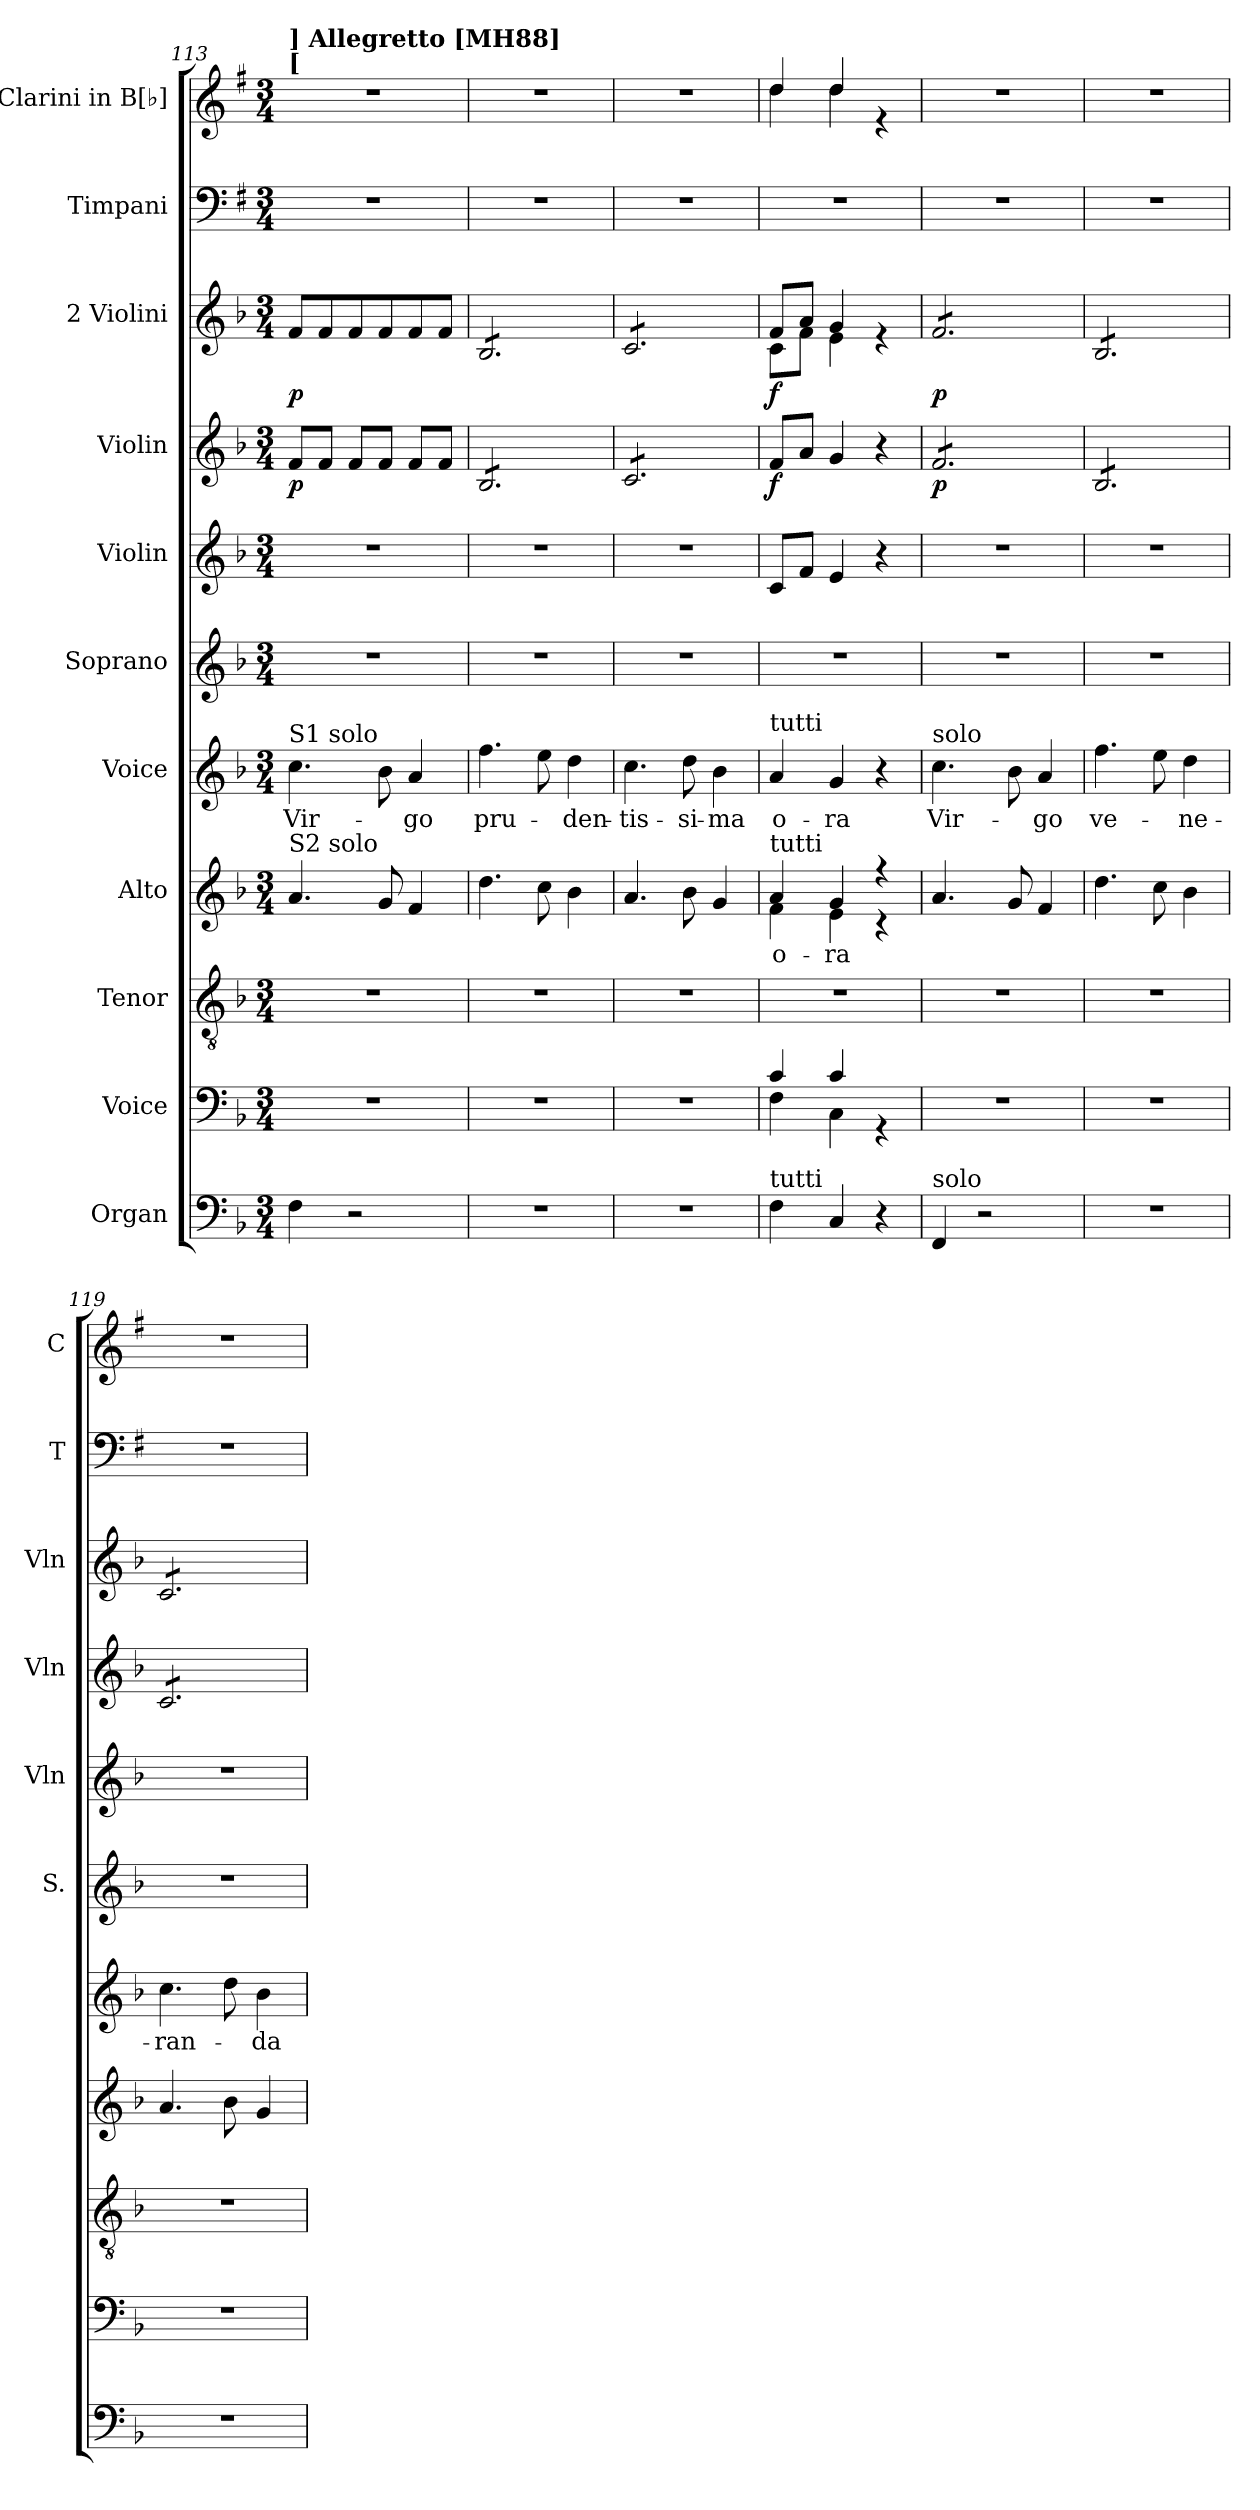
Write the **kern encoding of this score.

**kern	**kern	**kern	**kern	**text	**kern	**text	**kern	**kern	**kern	**dynam	**kern	**dynam	**kern	**kern
*part11	*part10	*part9	*part8	*part8	*part7	*part7	*part6	*part5	*part4	*part4	*part3	*part3	*part2	*part1
*staff11	*staff10	*staff9	*staff8	*staff8	*staff7	*staff7	*staff6	*staff5	*staff4	*staff4	*staff3	*staff3	*staff2	*staff1
*I"Organ	*I"Voice	*I"Tenor	*I"Alto	*	*I"Voice	*	*I"Soprano	*I"Violin	*I"Violin	*	*I"2 Violini	*	*I"Timpani	*I"Clarini in B[♭]
*	*	*	*	*	*	*	*I'S.	*I'Vln	*I'Vln	*	*I'Vln	*	*I'T	*I'C
*clefF4	*clefF4	*clefGv2	*clefG2	*	*clefG2	*	*clefG2	*clefG2	*clefG2	*	*clefG2	*	*clefF4	*clefG2
*	*	*	*	*	*	*	*	*	*	*	*	*	*ITrd1c2	*ITrd1c2
*k[b-]	*k[b-]	*k[b-]	*k[b-]	*	*k[b-]	*	*k[b-]	*k[b-]	*k[b-]	*	*k[b-]	*	*k[b-]	*k[b-]
*M3/4	*M3/4	*M3/4	*M3/4	*	*M3/4	*	*M3/4	*M3/4	*M3/4	*	*M3/4	*	*M3/4	*M3/4
*MM100	*MM100	*MM100	*MM100	*	*MM100	*	*MM100	*MM100	*MM100	*	*MM100	*	*MM100	*MM100
=113	=113	=113	=113	=113	=113	=113	=113	=113	=113	=113	=113	=113	=113	=113
!	!	!	!	!	!	!	!	!	!	!	!	!	!	!LO:TX:a:B:t=[
!	!	!	!	!	!	!	!	!	!	!	!	!	!	!LO:TX:a:B:t=] Allegretto [MH88]
!	!	!	!	!	!LO:TX:a:t=S1 solo	!	!	!	!	!	!	!	!	!
!	!	!	!LO:TX:a:t=S2 solo	!	!	!	!	!	!	!	!	!	!	!
!	!	!	!	!	!	!LO:LY:b	!	!	!	!LO:DY:b	!	!LO:DY:b	!	!
4F\	2.r	2.r	4.a/	.	4.cc\	Vir-	2.r	2.r	8f/L	p	8f/L	p	2.r	2.r
.	.	.	.	.	.	.	.	.	8f/J	.	8f/	.	.	.
2r	.	.	.	.	.	.	.	.	8f/L	.	8f/	.	.	.
.	.	.	8g/	.	8b-\	.	.	.	8f/J	.	8f/	.	.	.
!	!	!	!	!	!	!LO:LY:b	!	!	!	!	!	!	!	!
.	.	.	4f/	.	4a/	-go	.	.	8f/L	.	8f/	.	.	.
.	.	.	.	.	.	.	.	.	8f/J	.	8f/J	.	.	.
!!LO:LB:g=z
=114	=114	=114	=114	=114	=114	=114	=114	=114	=114	=114	=114	=114	=114	=114
!	!	!	!	!	!	!LO:LY:b	!	!	!	!	!	!	!	!
*	*	*	*	*	*	*	*	*	*tremolo	*	*	*	*	*
*	*	*	*	*	*	*	*	*	*	*	*tremolo	*	*	*
2.r	2.r	2.r	4.dd\	.	4.ff\	pru-	2.r	2.r	8B-/L	.	8B-/L	.	2.r	2.r
.	.	.	.	.	.	.	.	.	8B-/	.	8B-/	.	.	.
.	.	.	.	.	.	.	.	.	8B-/	.	8B-/	.	.	.
.	.	.	8cc\	.	8ee\	.	.	.	8B-/	.	8B-/	.	.	.
!	!	!	!	!	!	!LO:LY:b	!	!	!	!	!	!	!	!
.	.	.	4b-\	.	4dd\	-den-	.	.	8B-/	.	8B-/	.	.	.
.	.	.	.	.	.	.	.	.	8B-/J	.	8B-/J	.	.	.
=115	=115	=115	=115	=115	=115	=115	=115	=115	=115	=115	=115	=115	=115	=115
!	!	!	!	!	!	!LO:LY:b	!	!	!	!	!	!	!	!
2.r	2.r	2.r	4.a/	.	4.cc\	-tis-	2.r	2.r	8c/L	.	8c/L	.	2.r	2.r
.	.	.	.	.	.	.	.	.	8c/	.	8c/	.	.	.
.	.	.	.	.	.	.	.	.	8c/	.	8c/	.	.	.
!	!	!	!	!	!	!LO:LY:b	!	!	!	!	!	!	!	!
.	.	.	8b-\	.	8dd\	-si-	.	.	8c/	.	8c/	.	.	.
!	!	!	!	!	!	!LO:LY:b	!	!	!	!	!	!	!	!
.	.	.	4g/	.	4b-\	-ma	.	.	8c/	.	8c/	.	.	.
.	.	.	.	.	.	.	.	.	8c/J	.	8c/J	.	.	.
*	*	*	*	*	*	*	*	*	*	*	*Xtremolo	*	*	*
*	*	*	*	*	*	*	*	*	*Xtremolo	*	*	*	*	*
=116	=116	=116	=116	=116	=116	=116	=116	=116	=116	=116	=116	=116	=116	=116
*	*^	*	*^	*	*	*	*	*	*	*	*	*	*	*
!	!	!	!	!	!	!	!LO:TX:a:t=tutti	!	!	!	!	!	!	!	!	!
!	!	!	!	!LO:TX:a:t=tutti	!	!	!	!	!	!	!	!	!	!	!	!
!LO:TX:a:t=tutti	!	!	!	!	!	!	!	!	!	!	!	!	!	!	!	!
!	!	!	!	!	!	!LO:LY:b	!	!LO:LY:b	!	!	!	!LO:DY:b	!	!LO:DY:b	!	!
*	*	*	*	*	*	*	*	*	*	*	*	*	*^	*	*	*^
4F\	4c/	4F\	2.r	4a/	4f\	o-	4a/	o-	2.r	8c/L	8f/L	f	8f/L	8c\L	f	2.r	4cc/	4cc\
.	.	.	.	.	.	.	.	.	.	8f/J	8a/J	.	8a/J	8f\J	.	.	.	.
!	!	!	!	!	!	!LO:LY:b	!	!LO:LY:b	!	!	!	!	!	!	!	!	!	!
4C/	4c/	4C\	.	4g/	4e\	-ra	4g/	-ra	.	4e/	4g/	.	4g/	4e\	.	.	4cc/	4cc\
4r	4rGG	4ryy	.	4r	4r	.	4r	.	.	4r	4r	.	4re	4ryy	.	.	4re	4ryy
=117	=117	=117	=117	=117	=117	=117	=117	=117	=117	=117	=117	=117	=117	=117	=117	=117	=117	=117
!	!	!	!	!	!	!	!LO:TX:a:t=solo	!	!	!	!	!	!	!	!	!	!	!
!	!	!	!	!LO:TX:a:t=solo	!	!	!	!	!	!	!	!	!	!	!	!	!	!
!LO:TX:a:t=solo	!	!	!	!	!	!	!	!	!	!	!	!	!	!	!	!	!	!
!	!	!	!	!	!	!	!	!LO:LY:b	!	!	!	!LO:DY:b	!	!	!LO:DY:b	!	!	!
*	*v	*v	*	*v	*v	*	*	*	*	*	*	*	*v	*v	*	*	*v	*v
*	*	*	*	*	*	*	*	*	*tremolo	*	*	*	*	*
*	*	*	*	*	*	*	*	*	*	*	*tremolo	*	*	*
4FF/	2.r	2.r	4.a/	.	4.cc\	Vir-	2.r	2.r	8f/L	p	8f/L	p	2.r	2.r
.	.	.	.	.	.	.	.	.	8f/	.	8f/	.	.	.
2r	.	.	.	.	.	.	.	.	8f/	.	8f/	.	.	.
.	.	.	8g/	.	8b-\	.	.	.	8f/	.	8f/	.	.	.
!	!	!	!	!	!	!LO:LY:b	!	!	!	!	!	!	!	!
.	.	.	4f/	.	4a/	-go	.	.	8f/	.	8f/	.	.	.
.	.	.	.	.	.	.	.	.	8f/J	.	8f/J	.	.	.
=118	=118	=118	=118	=118	=118	=118	=118	=118	=118	=118	=118	=118	=118	=118
!	!	!	!	!	!	!LO:LY:b	!	!	!	!	!	!	!	!
2.r	2.r	2.r	4.dd\	.	4.ff\	ve-	2.r	2.r	8B-/L	.	8B-/L	.	2.r	2.r
.	.	.	.	.	.	.	.	.	8B-/	.	8B-/	.	.	.
.	.	.	.	.	.	.	.	.	8B-/	.	8B-/	.	.	.
.	.	.	8cc\	.	8ee\	.	.	.	8B-/	.	8B-/	.	.	.
!	!	!	!	!	!	!LO:LY:b	!	!	!	!	!	!	!	!
.	.	.	4b-\	.	4dd\	-ne-	.	.	8B-/	.	8B-/	.	.	.
.	.	.	.	.	.	.	.	.	8B-/J	.	8B-/J	.	.	.
=119	=119	=119	=119	=119	=119	=119	=119	=119	=119	=119	=119	=119	=119	=119
!	!	!	!	!	!	!LO:LY:b	!	!	!	!	!	!	!	!
2.r	2.r	2.r	4.a/	.	4.cc\	-ran-	2.r	2.r	8c/L	.	8c/L	.	2.r	2.r
.	.	.	.	.	.	.	.	.	8c/	.	8c/	.	.	.
.	.	.	.	.	.	.	.	.	8c/	.	8c/	.	.	.
.	.	.	8b-\	.	8dd\	.	.	.	8c/	.	8c/	.	.	.
!	!	!	!	!	!	!LO:LY:b	!	!	!	!	!	!	!	!
.	.	.	4g/	.	4b-\	-da	.	.	8c/	.	8c/	.	.	.
.	.	.	.	.	.	.	.	.	8c/J	.	8c/J	.	.	.
*	*	*	*	*	*	*	*	*	*	*	*Xtremolo	*	*	*
*	*	*	*	*	*	*	*	*	*Xtremolo	*	*	*	*	*
=	=	=	=	=	=	=	=	=	=	=	=	=	=	=
*-	*-	*-	*-	*-	*-	*-	*-	*-	*-	*-	*-	*-	*-	*-
